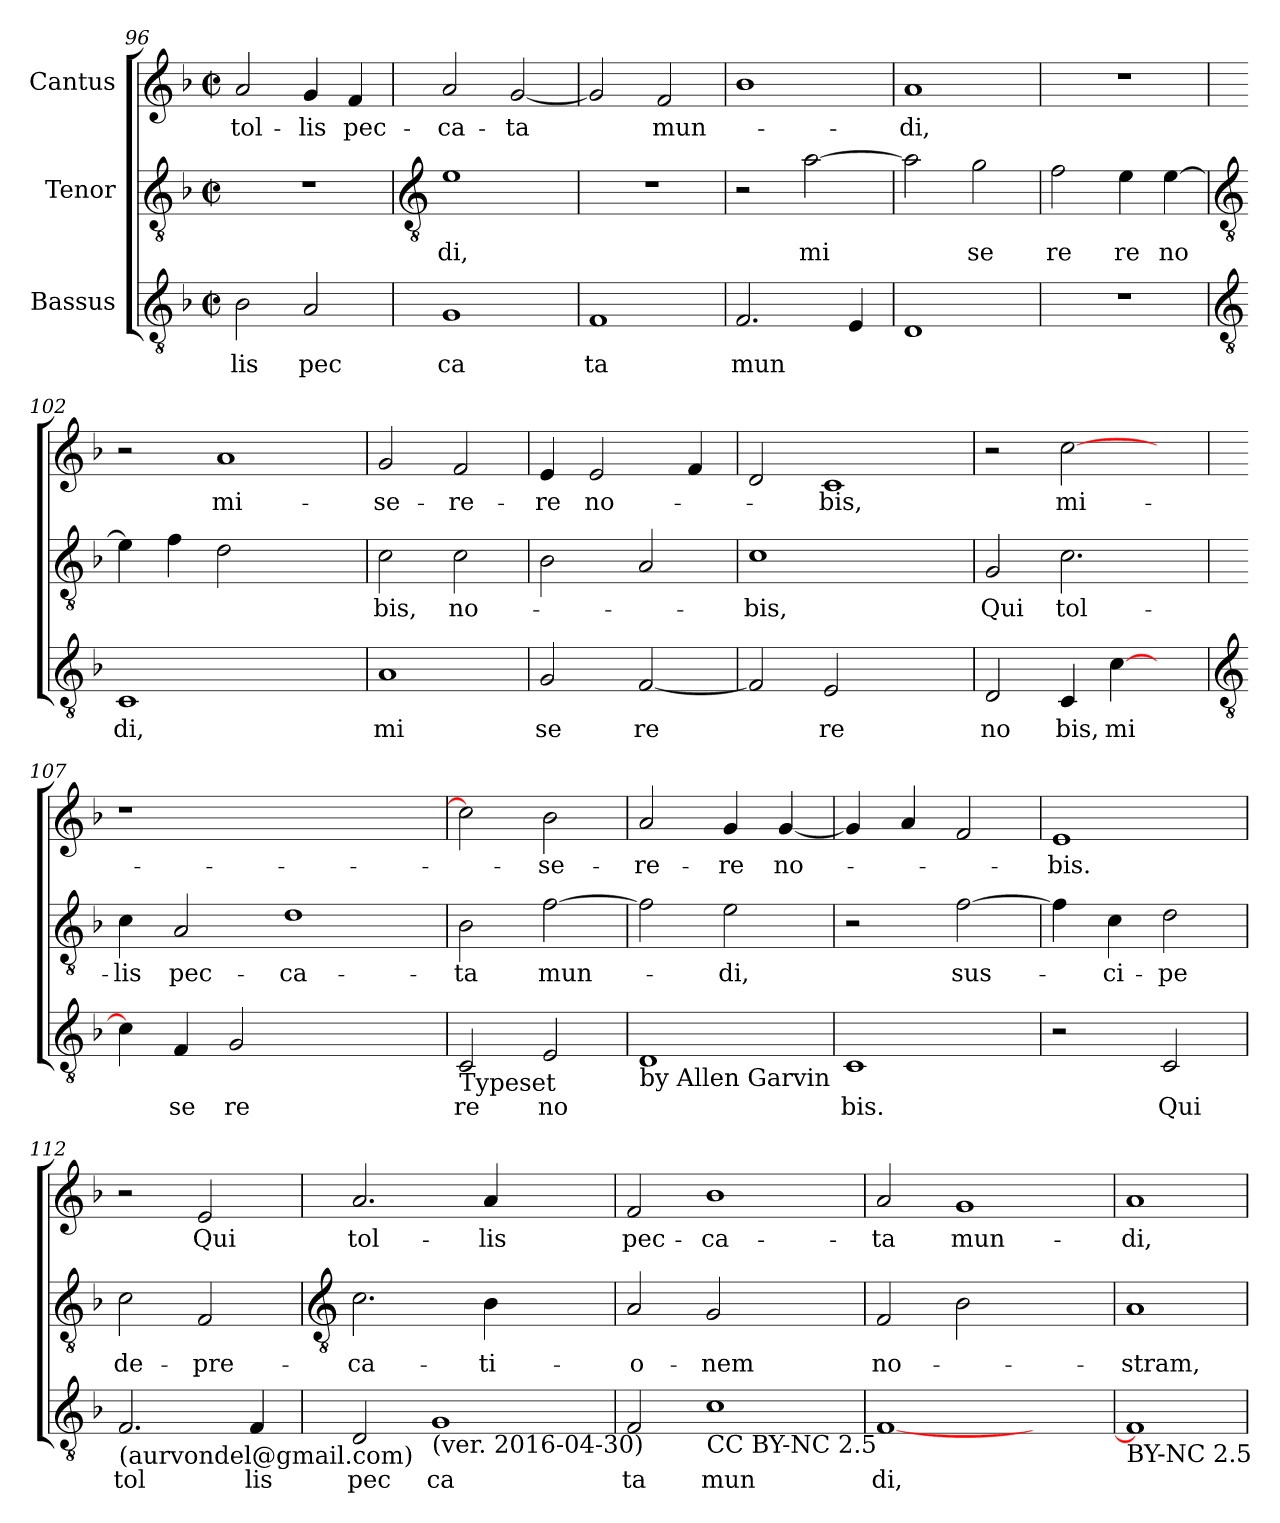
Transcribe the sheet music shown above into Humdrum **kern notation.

**kern	**text	**kern	**text	**kern	**text
*part3	*part3	*part2	*part2	*part1	*part1
*staff3	*staff3	*staff2	*staff2	*staff1	*staff1
*I"Bassus	*	*I"Tenor	*	*I"Cantus	*
!!LO:LB:g=z
*clefGv2	*	*clefGv2	*	*clefG2	*
*k[b-]	*	*k[b-]	*	*k[b-]	*
*F:	*	*F:	*	*F:	*
*M2/2	*	*M2/2	*	*M2/2	*
*met(c|)	*	*met(c|)	*	*met(c|)	*
=96	=96	=96	=96	=96	=96
!	!LO:LY:b	!	!	!	!LO:LY:b
2B-\	lis	1r	.	2a/	tol-
!	!LO:LY:b	!	!	!	!LO:LY:b
2A/	pec	.	.	4g/	-lis
!	!	!	!	!	!LO:LY:b
.	.	.	.	4f/	pec-
!!LO:LB:g=z
=97	=97	=97	=97	=97	=97
*	*	*clefGv2	*	*	*
!	!LO:LY:b	!	!LO:LY:b	!	!LO:LY:b
1G	ca	1e	di,	2a/	-ca-
!	!	!	!	!	!LO:LY:b
.	.	.	.	[2g/	-ta
=98	=98	=98	=98	=98	=98
!	!LO:LY:b	!	!	!	!
1F	ta	1r	.	2g/]	.
!	!	!	!	!	!LO:LY:b
.	.	.	.	2f/	mun-
=99	=99	=99	=99	=99	=99
!	!LO:LY:b	!	!	!	!
2.F/	mun	2r	.	1b-	.
!	!	!	!LO:LY:b	!	!
.	.	[2a\	mi	.	.
4E/	.	.	.	.	.
=100	=100	=100	=100	=100	=100
!	!	!	!	!	!LO:LY:b
1D	.	2a\]	.	1a	-di,
!	!	!	!LO:LY:b	!	!
.	.	2g\	se	.	.
=101	=101	=101	=101	=101	=101
!	!	!	!LO:LY:b	!	!
1r	.	2f\	re	1r	.
!	!	!	!LO:LY:b	!	!
.	.	4e\	re	.	.
!	!	!	!LO:LY:b	!	!
.	.	[4e\	no	.	.
!!LO:LB:g=z
=102	=102	=102	=102	=102	=102
*clefGv2	*	*clefGv2	*	*	*
!	!LO:LY:b	!	!	!	!
1C	di,	4e\]	.	2r	.
.	.	4f\	.	.	.
!	!	!	!	!	!LO:LY:b
.	.	2d\	.	1a	mi-
2ryy	.	2ryy	.	.	.
!!LO:LB:g=z
=103	=103	=103	=103	=103	=103
!	!LO:LY:b	!	!LO:LY:b	!	!LO:LY:b
1A	mi	2c\	bis,	2g/	-se-
!	!	!	!LO:LY:b	!	!LO:LY:b
.	.	2c\	no-	2f/	-re-
=104	=104	=104	=104	=104	=104
!	!LO:LY:b	!	!	!	!LO:LY:b
2G/	se	2B-\	.	4e/	-re
!	!	!	!	!	!LO:LY:b
.	.	.	.	2e/	no-
!	!LO:LY:b	!	!	!	!
[2F/	re	2A/	.	.	.
.	.	.	.	4f/	.
=105	=105	=105	=105	=105	=105
!	!	!	!LO:LY:b	!	!
2F/]	.	1c	-bis,	2d/	.
!	!LO:LY:b	!	!	!	!LO:LY:b
2E/	re	.	.	1c	-bis,
2ryy	.	2ryy	.	.	.
=106A	=106A	=106A	=106A	=106A	=106A
!	!LO:LY:b	!	!LO:LY:b	!	!
2D/	no	2G/	Qui	2r	.
!	!LO:LY:b	!	!LO:LY:b	!	!LO:LY:b
4C/	bis,	2.c\	tol-	[2cc\	mi-
!	!LO:LY:b	!	!	!	!
[4c\	mi	.	.	.	.
4ryy	.	.	.	4ryy	.
!!LO:LB:g=z
=107	=107	=107	=107	=107	=107
*clefGv2	*	*	*	*	*
!	!	!	!LO:LY:b	!	!
4c\]	.	4c\	-lis	1r	.
!	!LO:LY:b	!	!LO:LY:b	!	!
4F/	se	2A/	pec-	.	.
!	!LO:LY:b	!	!	!	!
2G/	re	.	.	.	.
!	!	!	!LO:LY:b	!	!
.	.	1d	-ca-	.	.
2.ryy	.	.	.	2.ryy	.
!!LO:LB:g=z
=108	=108	=108	=108	=108	=108
!LO:TX:b:t=Typeset	!	!	!	!	!
!	!LO:LY:b	!	!LO:LY:b	!	!
2C/	re	2B-\	-ta	2cc\]	.
!	!LO:LY:b	!	!LO:LY:b	!	!LO:LY:b
2E/	no	[2f\	mun-	2b-\	-se-
=109	=109	=109	=109	=109	=109
!LO:TX:b:t=by Allen Garvin	!	!	!	!	!
!	!	!	!	!	!LO:LY:b
1D	.	2f\]	.	2a/	-re-
!	!	!	!LO:LY:b	!	!LO:LY:b
.	.	2e\	-di,	4g/	-re
!	!	!	!	!	!LO:LY:b
.	.	.	.	[4g/	no-
=110	=110	=110	=110	=110	=110
!	!LO:LY:b	!	!	!	!
1C	bis.	2r	.	4g/]	.
.	.	.	.	4a/	.
!	!	!	!LO:LY:b	!	!
.	.	[2f\	sus-	2f/	.
=111	=111	=111	=111	=111	=111
!	!	!	!	!	!LO:LY:b
2r	.	4f\]	.	1e	-bis.
!	!	!	!LO:LY:b	!	!
.	.	4c\	-ci-	.	.
!	!LO:LY:b	!	!LO:LY:b	!	!
2C/	Qui	2d\	-pe	.	.
=112	=112	=112	=112	=112	=112
!LO:TX:b:t=(aurvondel@gmail.com)	!	!	!	!	!
!	!LO:LY:b	!	!LO:LY:b	!	!
2.F/	tol	2c\	de-	2r	.
!	!	!	!LO:LY:b	!	!LO:LY:b
.	.	2F/	-pre-	2e/	Qui
!	!LO:LY:b	!	!	!	!
4F/	lis	.	.	.	.
!!LO:LB:g=z
=113	=113	=113	=113	=113	=113
*	*	*clefGv2	*	*	*
!	!LO:LY:b	!	!LO:LY:b	!	!LO:LY:b
2D/	pec	2.c\	-ca-	2.a/	tol-
!LO:TX:b:t=(ver. 2016-04-30)	!	!	!	!	!
!	!LO:LY:b	!	!	!	!
1G	ca	.	.	.	.
!	!	!	!LO:LY:b	!	!LO:LY:b
.	.	4B-\	-ti-	4a/	-lis
.	.	2ryy	.	2ryy	.
=114	=114	=114	=114	=114	=114
!	!LO:LY:b	!	!LO:LY:b	!	!LO:LY:b
2F/	ta	2A/	-o-	2f/	pec-
!LO:TX:b:t=CC BY-NC 2.5	!	!	!	!	!
!	!LO:LY:b	!	!LO:LY:b	!	!LO:LY:b
1c	mun	2G/	-nem	1b-	-ca-
.	.	2ryy	.	.	.
=115	=115	=115	=115	=115	=115
!	!LO:LY:b	!	!LO:LY:b	!	!LO:LY:b
[1F	di,	2F/	no-	2a/	-ta
!	!	!	!	!	!LO:LY:b
.	.	2B-\	.	1g	mun-
2ryy	.	2ryy	.	.	.
=116	=116	=116	=116	=116	=116
!LO:TX:b:t=BY-NC 2.5	!	!	!	!	!
!	!	!	!LO:LY:b	!	!LO:LY:b
1F]	.	1A	-stram,	1a	-di,
=	=	=	=	=	=
*-	*-	*-	*-	*-	*-
